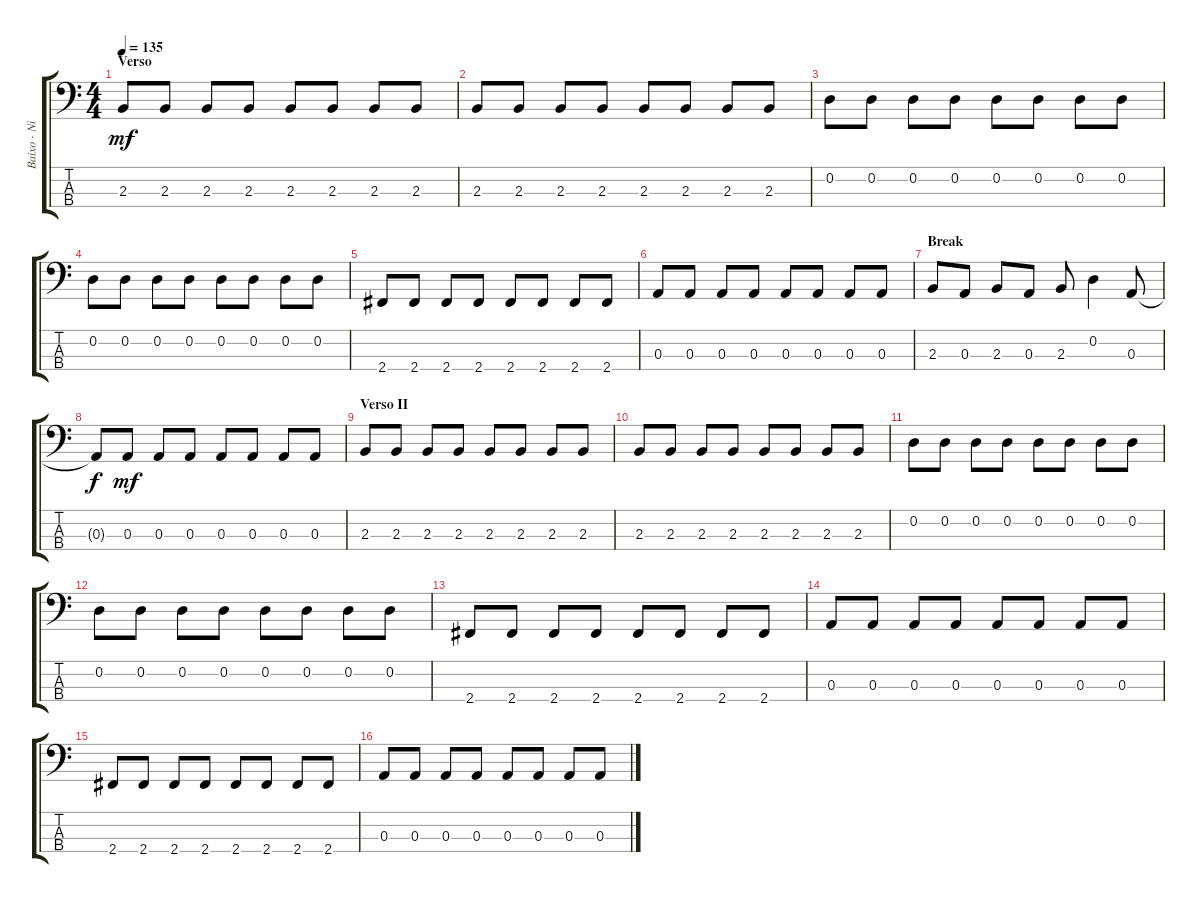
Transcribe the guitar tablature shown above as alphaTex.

\track ("Baixo - Nikola" "Baixo - Ni") {instrument electricbasspick}
\staff {score tabs}
\tuning (G2 D2 A1 E1) {hide}
\ts (4 4)
\section ("" "Verso")
\tempo 135
\clef f4
\ks c
2.3.8{dy mf} 2.3.8 2.3.8 2.3.8 2.3.8 2.3.8 2.3.8 2.3.8 |
2.3.8 2.3.8 2.3.8 2.3.8 2.3.8 2.3.8 2.3.8 2.3.8 |
0.2.8 0.2.8 0.2.8 0.2.8 0.2.8 0.2.8 0.2.8 0.2.8 |
0.2.8 0.2.8 0.2.8 0.2.8 0.2.8 0.2.8 0.2.8 0.2.8 |
2.4.8 2.4.8 2.4.8 2.4.8 2.4.8 2.4.8 2.4.8 2.4.8 |
0.3.8 0.3.8 0.3.8 0.3.8 0.3.8 0.3.8 0.3.8 0.3.8 |
\section ("" "Break")
2.3.8 0.3.8 2.3.8 0.3.8 2.3.8 0.2.4 0.3.8 |
0.3{t}.8{dy f} 0.3.8{dy mf} 0.3.8 0.3.8 0.3.8 0.3.8 0.3.8 0.3.8 |
\section ("" "Verso II")
2.3.8 2.3.8 2.3.8 2.3.8 2.3.8 2.3.8 2.3.8 2.3.8 |
2.3.8 2.3.8 2.3.8 2.3.8 2.3.8 2.3.8 2.3.8 2.3.8 |
0.2.8 0.2.8 0.2.8 0.2.8 0.2.8 0.2.8 0.2.8 0.2.8 |
0.2.8 0.2.8 0.2.8 0.2.8 0.2.8 0.2.8 0.2.8 0.2.8 |
2.4.8 2.4.8 2.4.8 2.4.8 2.4.8 2.4.8 2.4.8 2.4.8 |
0.3.8 0.3.8 0.3.8 0.3.8 0.3.8 0.3.8 0.3.8 0.3.8 |
2.4.8 2.4.8 2.4.8 2.4.8 2.4.8 2.4.8 2.4.8 2.4.8 |
0.3.8 0.3.8 0.3.8 0.3.8 0.3.8 0.3.8 0.3.8 0.3.8
